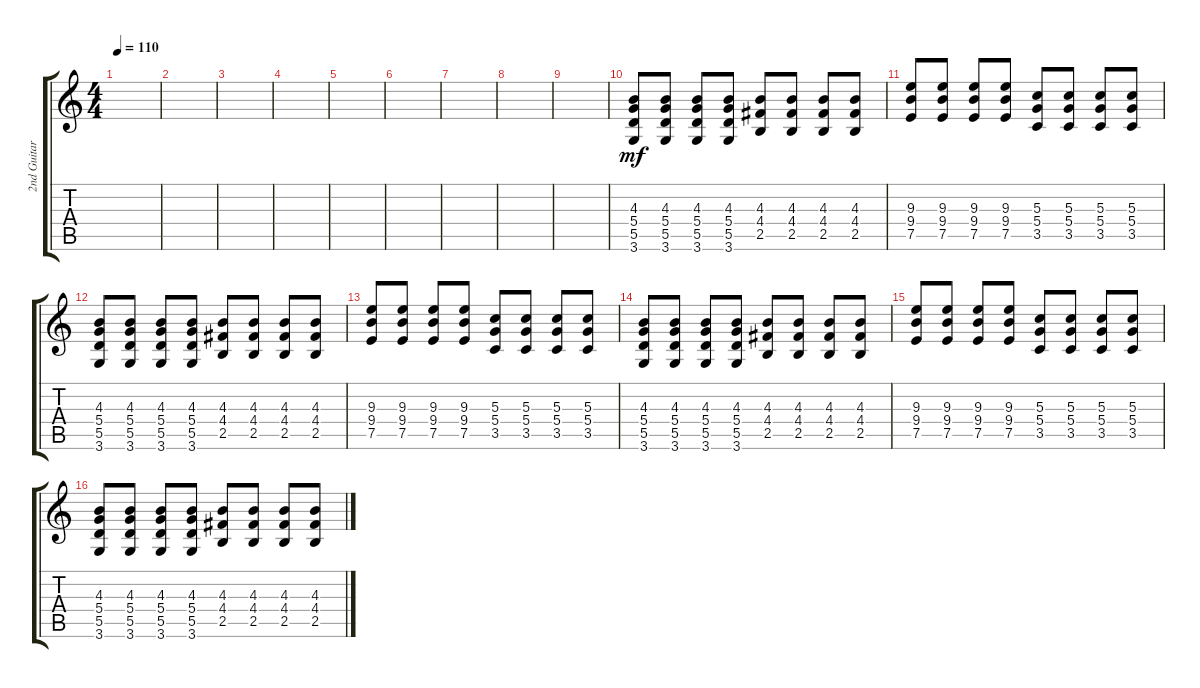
\track ("2nd Guitar" "2nd Guitar") {instrument electricguitarclean}
\staff {score tabs}
\tuning (E4 B3 G3 D3 A2 E2) {hide}
\ts (4 4)
\tempo 110
\clef g2
\ks c
|
|
|
|
|
|
|
|
|
(4.3 5.4 5.5 3.6).8{dy mf} (4.3 5.4 5.5 3.6).8 (4.3 5.4 5.5 3.6).8 (4.3 5.4 5.5 3.6).8 (4.3 4.4 2.5).8 (4.3 4.4 2.5).8 (4.3 4.4 2.5).8 (4.3 4.4 2.5).8 |
(9.3 9.4 7.5).8 (9.3 9.4 7.5).8 (9.3 9.4 7.5).8 (9.3 9.4 7.5).8 (5.3 5.4 3.5).8 (5.3 5.4 3.5).8 (5.3 5.4 3.5).8 (5.3 5.4 3.5).8 |
(4.3 5.4 5.5 3.6).8 (4.3 5.4 5.5 3.6).8 (4.3 5.4 5.5 3.6).8 (4.3 5.4 5.5 3.6).8 (4.3 4.4 2.5).8 (4.3 4.4 2.5).8 (4.3 4.4 2.5).8 (4.3 4.4 2.5).8 |
(9.3 9.4 7.5).8 (9.3 9.4 7.5).8 (9.3 9.4 7.5).8 (9.3 9.4 7.5).8 (5.3 5.4 3.5).8 (5.3 5.4 3.5).8 (5.3 5.4 3.5).8 (5.3 5.4 3.5).8 |
(4.3 5.4 5.5 3.6).8 (4.3 5.4 5.5 3.6).8 (4.3 5.4 5.5 3.6).8 (4.3 5.4 5.5 3.6).8 (4.3 4.4 2.5).8 (4.3 4.4 2.5).8 (4.3 4.4 2.5).8 (4.3 4.4 2.5).8 |
(9.3 9.4 7.5).8 (9.3 9.4 7.5).8 (9.3 9.4 7.5).8 (9.3 9.4 7.5).8 (5.3 5.4 3.5).8 (5.3 5.4 3.5).8 (5.3 5.4 3.5).8 (5.3 5.4 3.5).8 |
(4.3 5.4 5.5 3.6).8 (4.3 5.4 5.5 3.6).8 (4.3 5.4 5.5 3.6).8 (4.3 5.4 5.5 3.6).8 (4.3 4.4 2.5).8 (4.3 4.4 2.5).8 (4.3 4.4 2.5).8 (4.3 4.4 2.5).8
